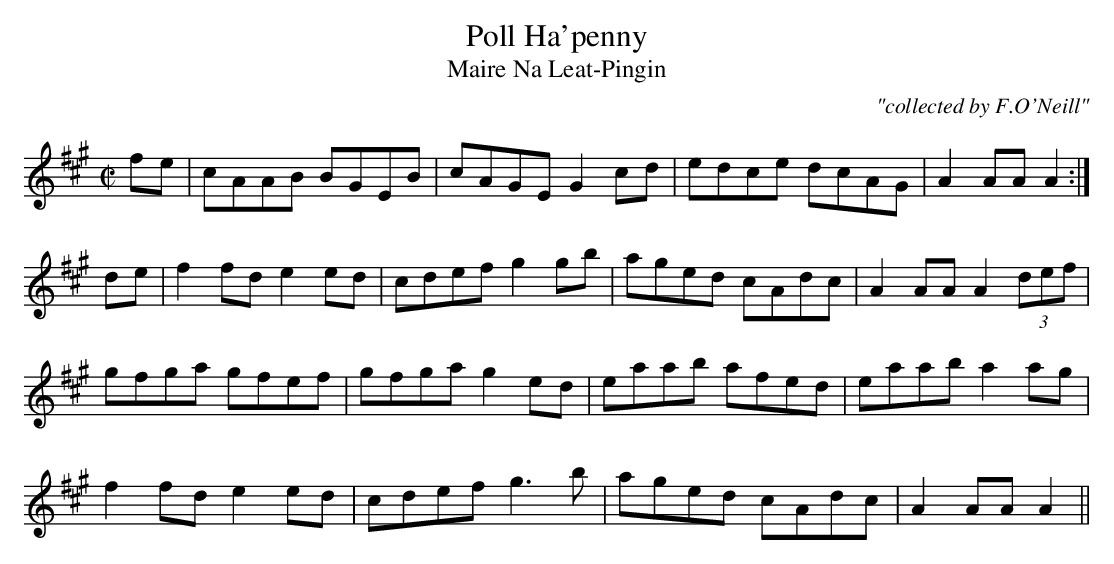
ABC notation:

X:1
T: Poll Ha'penny
T: Maire Na Leat-Pingin
C: "collected by F.O'Neill"
M: C|
L: 1/8
K: A
f-e|cAAB BGEB|cAGE G2 c-d|edce dcAG|A2 AA A2:|
d-e|f2 fd e2 ed|cdef g2 gb|aged cAdc|A2 AA A2 (3def|
gfga gfef|gfga g2 e-d|eaab afed|eaab a2 a-g|
f2 fd e2 ed|cdef g3 b|aged cAdc|A2 AA A2||
